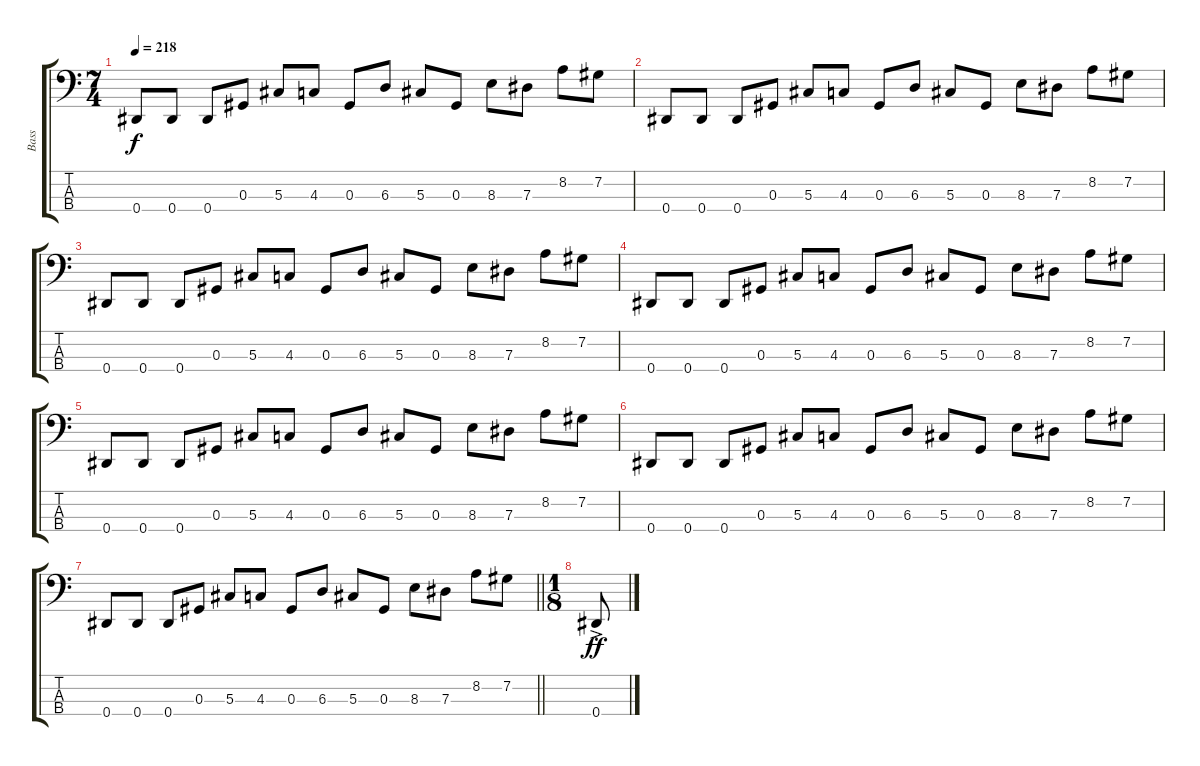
\track ("Bass" "Bass") {instrument electricbasspick}
\staff {score tabs}
\tuning (Gb2 Db2 Ab1 Eb1) {hide}
\ts (7 4)
\tempo 218
\clef f4
\ks c
0.4.8{dy f} 0.4.8 0.4.8 0.3.8 5.3.8 4.3.8 0.3.8 6.3.8 5.3.8 0.3.8 8.3.8 7.3.8 8.2.8 7.2.8 |
0.4.8 0.4.8 0.4.8 0.3.8 5.3.8 4.3.8 0.3.8 6.3.8 5.3.8 0.3.8 8.3.8 7.3.8 8.2.8 7.2.8 |
0.4.8 0.4.8 0.4.8 0.3.8 5.3.8 4.3.8 0.3.8 6.3.8 5.3.8 0.3.8 8.3.8 7.3.8 8.2.8 7.2.8 |
0.4.8 0.4.8 0.4.8 0.3.8 5.3.8 4.3.8 0.3.8 6.3.8 5.3.8 0.3.8 8.3.8 7.3.8 8.2.8 7.2.8 |
0.4.8 0.4.8 0.4.8 0.3.8 5.3.8 4.3.8 0.3.8 6.3.8 5.3.8 0.3.8 8.3.8 7.3.8 8.2.8 7.2.8 |
0.4.8 0.4.8 0.4.8 0.3.8 5.3.8 4.3.8 0.3.8 6.3.8 5.3.8 0.3.8 8.3.8 7.3.8 8.2.8 7.2.8 |
\barLineRight lightlight
0.4.8 0.4.8 0.4.8 0.3.8 5.3.8 4.3.8 0.3.8 6.3.8 5.3.8 0.3.8 8.3.8 7.3.8 8.2.8 7.2.8 |
\ts (1 8)
0.4{ac}.8{dy ff}
